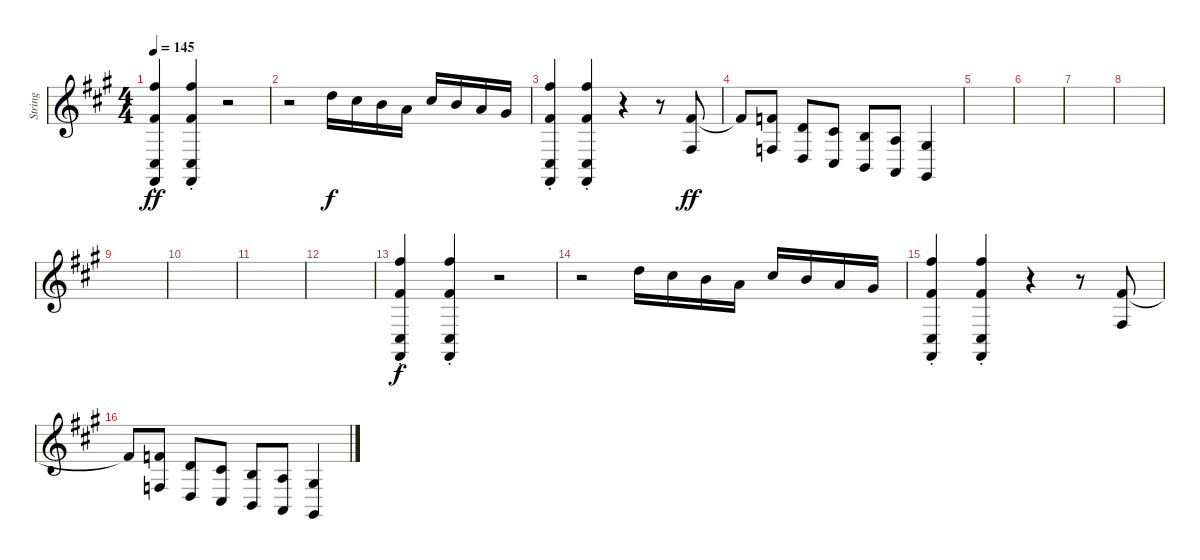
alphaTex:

\track ("String" "String") {instrument stringensemble1}
\staff {score}
\tuning (E4 B3 G3 D3 A2 E2 B1) {hide}
\ts (4 4)
\tempo 145
\clef g2
\ks a
(14.1{st} 7.2 9.6 7.7).4{dy ff} (14.1{st} 7.2 9.6 7.7).4 r.2 |
r.2 10.1.16{dy f} 9.1.16 7.1.16 5.1.16 9.1.16 7.1.16 5.1.16 4.1.16 |
(14.1{st} 7.2 9.6 7.7).4 (14.1{st} 7.2 9.6 7.7).4 r.4 r.8 (7.2 9.5).8{dy ff} |
7.2{t}.8 (6.2 8.5).8 (7.3 0.4).8 (6.3 4.5).8 (0.2 2.5).8 (2.3 0.5).8 (6.4 4.6).4 |
|
|
|
|
|
|
|
|
(14.1{st} 7.2 9.6 7.7).4{dy f} (14.1{st} 7.2 9.6 7.7).4 r.2 |
r.2 10.1.16 9.1.16 7.1.16 5.1.16 9.1.16 7.1.16 5.1.16 4.1.16 |
(14.1{st} 7.2 9.6 7.7).4 (14.1{st} 7.2 9.6 7.7).4 r.4 r.8 (7.2 9.5).8 |
7.2{t}.8 (6.2 8.5).8 (7.3 0.4).8 (6.3 4.5).8 (0.2 2.5).8 (2.3 0.5).8 (6.4 4.6).4
